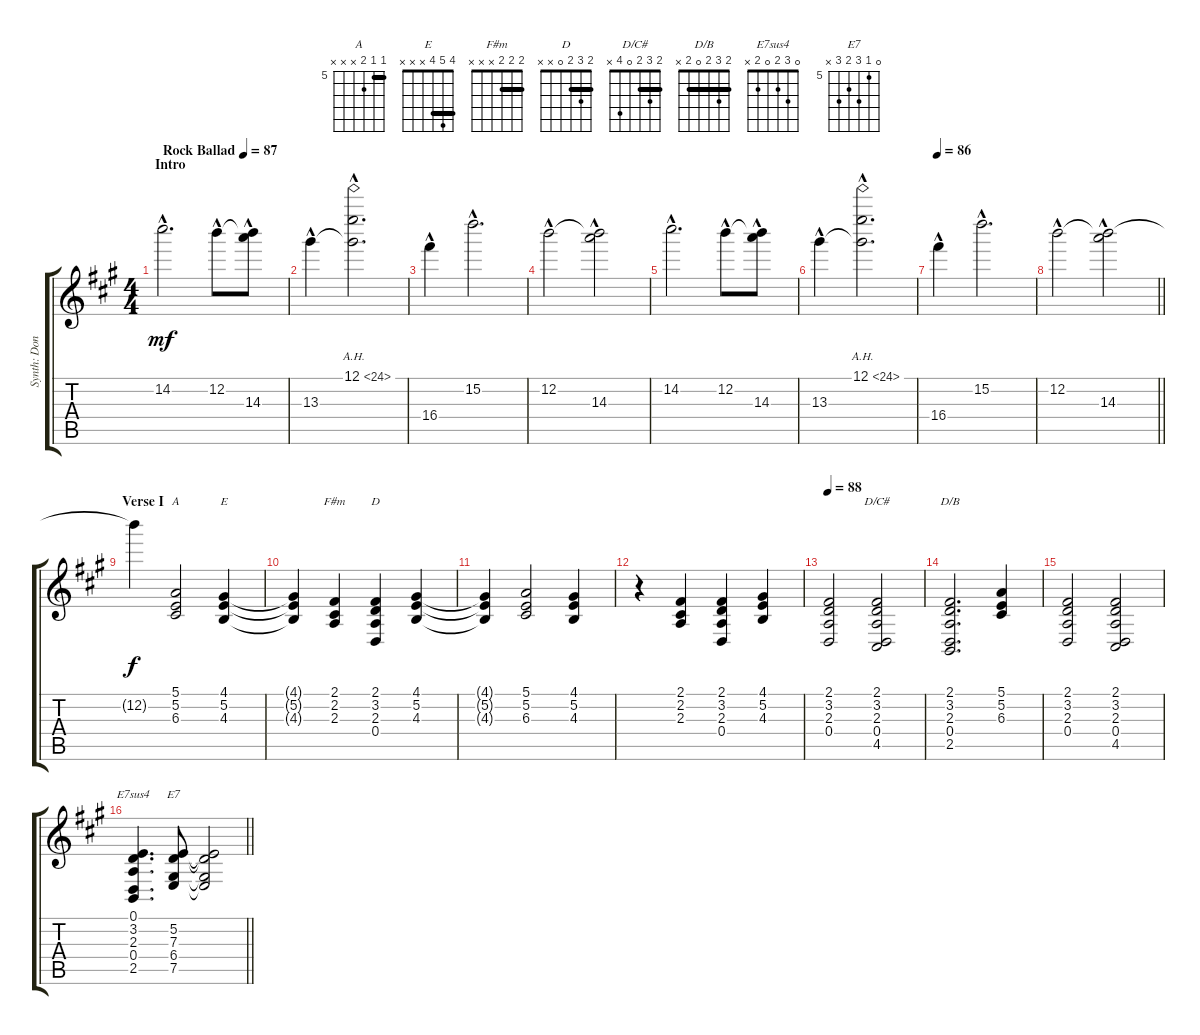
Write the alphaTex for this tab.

\track ("Synth: Don" "Synth: Don") {instrument synthstrings1}
\staff {score tabs}
\tuning (E4 B3 G3 D3 A2 E2) {hide}
\chord ("A" 5 5 6 x x x) {firstfret 5 barre 5}
\chord ("E" 4 5 4 x x x) {barre 4}
\chord ("F#m" 2 2 2 x x x) {barre 2}
\chord ("D" 2 3 2 0 x x) {barre 2}
\chord ("D/C#" 2 3 2 0 4 x) {barre 2}
\chord ("D/B" 2 3 2 0 2 x) {barre 2}
\chord ("E7sus4" 0 3 2 0 2 x)
\chord ("E7" 0 5 7 6 7 x) {firstfret 5}
\ts (4 4)
\section ("" "Intro")
\tempo (87 "Rock Ballad")
\tempo 84
\tempo (87 "Rock Ballad")
\clef g2
\ks a
14.2{hac}.2{d ot 15mb dy mf instrument synthstrings1 beam merge} 12.2{hac}.8{ot 15mb} (12.2{t} 14.3{hac}).8{ot 15mb} |
13.3{hac}.4{ot 15mb} (12.1{ah 12 hac} 13.3{t}).2{d ot 15mb} |
16.4{hac}.4{ot 15mb} 15.2{hac}.2{d ot 15mb} |
12.2{hac}.2{ot 15mb} (12.2{t} 14.3{hac}).2{ot 15mb} |
14.2{hac}.2{d ot 15mb beam merge} 12.2{hac}.8{ot 15mb} (12.2{t} 14.3{hac}).8{ot 15mb} |
13.3{hac}.4{ot 15mb} (12.1{ah 12 hac} 13.3{t}).2{d ot 15mb} |
\tempo 86
16.4{hac}.4{ot 15mb} 15.2{hac}.2{d ot 15mb} |
\barLineRight lightlight
12.2{hac}.2{ot 15mb} (12.2{t} 14.3{hac}).2{ot 15mb} |
\section ("" "Verse I")
12.2{t}.4{ot 15mb dy f} (5.1 5.2 6.3).2{ch "A"} (4.1 5.2 4.3).4{ch "E"} |
(4.1{t} 5.2{t} 4.3{t}).4 (2.1 2.2 2.3).4{ch "F#m"} (2.1 3.2 2.3 0.4).4{ch "D"} (4.1 5.2 4.3).4 |
(4.1{t} 5.2{t} 4.3{t}).4 (5.1 5.2 6.3).2 (4.1 5.2 4.3).4 |
r.4 (2.1 2.2 2.3).4 (2.1 3.2 2.3 0.4).4 (4.1 5.2 4.3).4 |
\tempo 88
(2.1 3.2 2.3 0.4).2 (2.1 3.2 2.3 0.4 4.5).2{ch "D/C#"} |
(2.1 3.2 2.3 0.4 2.5).2{d ch "D/B"} (5.1 5.2 6.3).4 |
(2.1 3.2 2.3 0.4).2 (2.1 3.2 2.3 0.4 4.5).2 |
\barLineRight lightlight
(0.1 3.2 2.3 0.4 2.5).4{d ch "E7sus4"} (5.2 7.3 6.4 7.5).8{ch "E7"} (5.2{t} 7.3{t} 6.4{t} 7.5{t}).2
